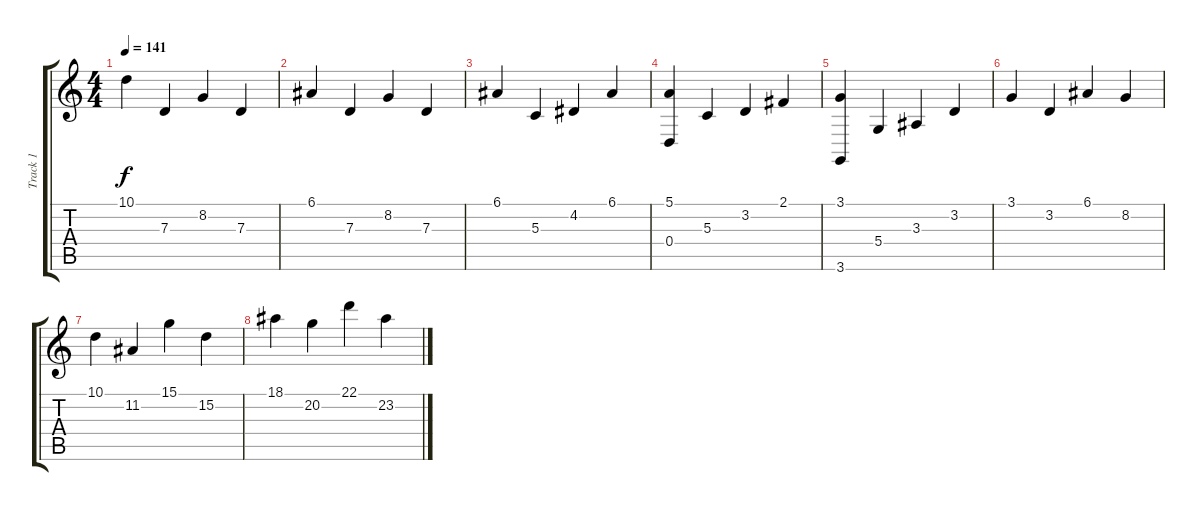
\track ("Track 1" "Track 1") {instrument pad1newage}
\staff {score tabs}
\tuning (E4 B3 G3 D3 A2 E2) {hide}
\ts (4 4)
\tempo 141
\clef g2
\ks c
10.1.4{dy f} 7.3.4 8.2.4 7.3.4 |
6.1.4 7.3.4 8.2.4 7.3.4 |
6.1.4 5.3.4 4.2.4 6.1.4 |
(5.1 0.4).4 5.3.4 3.2.4 2.1.4 |
(3.1 3.6).4 5.4.4 3.3.4 3.2.4 |
3.1.4 3.2.4 6.1.4 8.2.4 |
10.1.4 11.2.4 15.1.4 15.2.4 |
18.1.4 20.2.4 22.1.4 23.2.4
